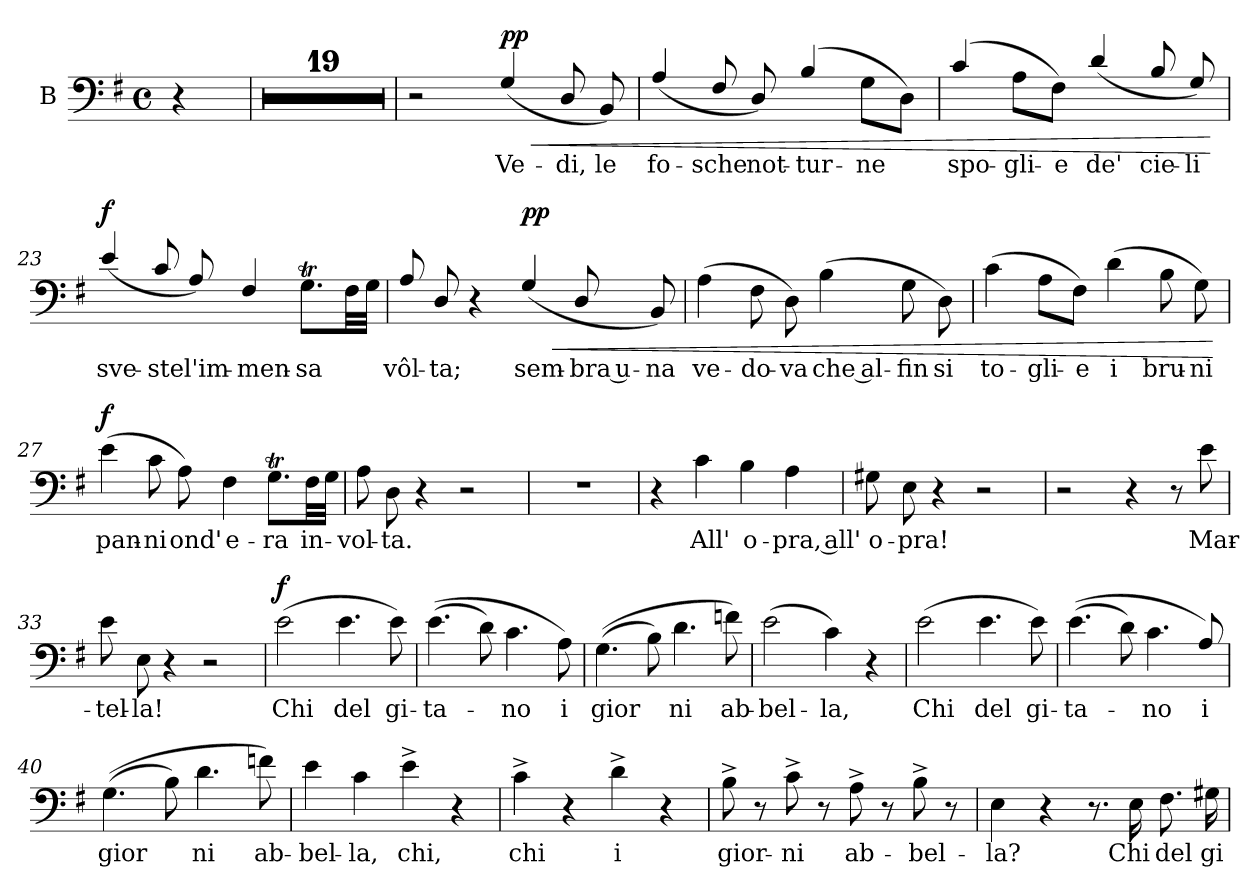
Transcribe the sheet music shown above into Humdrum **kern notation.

**kern	**text	**dynam
*part1	*part1	*part1
*staff1	*staff1	*staff1
*I"B	*	*
*I'B	*	*
*clefF4	*	*
*k[f#]	*	*
*M4/4	*	*
*met(c)	*	*
=	=	=
4r	.	.
=1	=1	=1
1r	.	.
=2	=2	=2
1r	.	.
=3	=3	=3
1r	.	.
=4	=4	=4
1r	.	.
!!LO:LB:g=z
=5	=5	=5
1r	.	.
=6	=6	=6
1r	.	.
=7	=7	=7
1r	.	.
!!LO:LB:g=z
=8	=8	=8
1r	.	.
=9	=9	=9
1r	.	.
=10	=10	=10
1r	.	.
!!LO:LB:g=z
=11	=11	=11
1r	.	.
=12	=12	=12
1r	.	.
=13	=13	=13
1r	.	.
!!LO:LB:g=z
=14	=14	=14
1r	.	.
=15	=15	=15
1r	.	.
=16	=16	=16
1r	.	.
!!LO:PB:g=z
=17	=17	=17
1r	.	.
=18	=18	=18
1r	.	.
!!LO:LB:g=z
=19	=19	=19
1r	.	.
=20	=20	=20
2r	.	.
!	!LO:LY:b	!LO:HP:b
!	!	!LO:DY:n=1:a
(>4G/	Ve-	< pp
!	!LO:LY:b	!
8D/	-di,	.
!	!LO:LY:b	!
8BB/)	le	.
=21	=21	=21
!	!LO:LY:b	!
(>4A/	fo-	.
!	!LO:LY:b	!
8F#/	-sche	.
!	!LO:LY:b	!
8D/)	not-	.
!	!LO:LY:b	!
(>4B/	-tur-	.
!	!LO:LY:b	!
8G\L	-ne	.
8D\J)	.	.
=22	=22	=22
!	!LO:LY:b	!
(>4c/	spo-	.
!	!LO:LY:b	!
8A\L	-gli-	.
!	!LO:LY:b	!
8F#\J)	-e	.
!	!LO:LY:b	!
(>4d/	de'	.
!	!LO:LY:b	!
8B/	cie-	.
!	!LO:LY:b	!
8G/)	-li	.
.	.	[
!!LO:LB:g=z
=23	=23	=23
!	!LO:LY:b	!LO:DY:a
(>4e/	sve-	f
!	!LO:LY:b	!
8c/	-ste	.
!	!LO:LY:b	!
8A/)	l'im-	.
!	!LO:LY:b	!
4F#/	-men-	.
!	!LO:LY:b	!
8.GT\L	-sa	.
32F#\LL	.	.
32G\JJJ	.	.
=24	=24	=24
!	!LO:LY:b	!
8A/	vôl-	.
!	!LO:LY:b	!
8D/	-ta;	.
4r	.	.
!	!LO:LY:b	!LO:HP:b
!	!	!LO:DY:n=1:a
(>4G/	sem-	< pp
!	!LO:LY:b	!
8D/	-bra u-	.
!	!LO:LY:b	!
8BB/)	-na	.
=25	=25	=25
!	!LO:LY:b	!
(>4A\	ve-	.
!	!LO:LY:b	!
8F#\	-do-	.
!	!LO:LY:b	!
8D\)	-va	.
!	!LO:LY:b	!
(>4B\	che al-	.
!	!LO:LY:b	!
8G\	-fin	.
!	!LO:LY:b	!
8D\)	si	.
=26	=26	=26
!	!LO:LY:b	!
(>4c\	to-	.
!	!LO:LY:b	!
8A\L	-gli-	.
!	!LO:LY:b	!
8F#\J)	-e	.
!	!LO:LY:b	!
(>4d\	i	.
!	!LO:LY:b	!
8B\	bru-	.
!	!LO:LY:b	!
8G\)	-ni	.
.	.	[
!!LO:PB:g=z
=27	=27	=27
!	!LO:LY:b	!LO:DY:a
(>4e\	pan-	f
!	!LO:LY:b	!
8c\	-ni	.
!	!LO:LY:b	!
8A\)	ond'	.
!	!LO:LY:b	!
4F#\	e-	.
!	!LO:LY:b	!
8.GT\L	-ra	.
!	!LO:LY:b	!
32F#\LL	in-	.
32G\JJJ	.	.
=28	=28	=28
!	!LO:LY:b	!
8A\	-vol-	.
!	!LO:LY:b	!
8D\	-ta.	.
4r	.	.
2r	.	.
=29	=29	=29
1r	.	.
!!LO:LB:g=z
=30	=30	=30
4r	.	.
!	!LO:LY:b	!
4c\	All'	.
!	!LO:LY:b	!
4B\	o-	.
!	!LO:LY:b	!
4A\	-pra, all'	.
=31	=31	=31
!	!LO:LY:b	!
8G#X\	o-	.
!	!LO:LY:b	!
8E\	-pra!	.
4r	.	.
2r	.	.
=32	=32	=32
2r	.	.
4r	.	.
8r	.	.
!	!LO:LY:b	!
8e\	Mar-	.
=33	=33	=33
!	!LO:LY:b	!
8e\	-tel-	.
!	!LO:LY:b	!
8E\	-la!	.
4r	.	.
2r	.	.
!!LO:LB:g=z
=34	=34	=34
!	!LO:LY:b	!LO:DY:a
(>2e\	Chi	f
!	!LO:LY:b	!
4.e\	del	.
!	!LO:LY:b	!
8e\)	gi-	.
=35	=35	=35
!	!LO:LY:b	!
(>(>4.e\	-ta-	.
8d\)	.	.
!	!LO:LY:b	!
4.c\	-no	.
!	!LO:LY:b	!
8A\)	i	.
=36	=36	=36
!	!LO:LY:b	!
(>(>4.G\	-gior	.
8B\)	.	.
!	!LO:LY:b	!
4.d\	ni	.
!	!LO:LY:b	!
8fn\)	ab-	.
=37	=37	=37
!	!LO:LY:b	!
(>2e\	-bel-	.
!	!LO:LY:b	!
4c\)	-la,	.
4r	.	.
!!LO:PB:g=z
=38	=38	=38
!	!LO:LY:b	!
(>2e\	Chi	.
!	!LO:LY:b	!
4.e\	del	.
!	!LO:LY:b	!
8e\)	gi-	.
=39	=39	=39
!	!LO:LY:b	!
(>(>4.e\	-ta-	.
8d\)	.	.
!	!LO:LY:b	!
4.c\	-no	.
!	!LO:LY:b	!
8A/)	i	.
=40	=40	=40
!	!LO:LY:b	!
(>(>4.G\	gior	.
8B\)	.	.
!	!LO:LY:b	!
4.d\	ni	.
!	!LO:LY:b	!
8fn\)	ab-	.
=41	=41	=41
!	!LO:LY:b	!
4e\	-bel-	.
!	!LO:LY:b	!
4c\	-la,	.
!	!LO:LY:b	!
4e^\	chi,	.
4r	.	.
=42	=42	=42
!	!LO:LY:b	!
4c^\	chi	.
4r	.	.
!	!LO:LY:b	!
4d^\	i	.
4r	.	.
=43	=43	=43
!	!LO:LY:b	!
8B^\	gior-	.
8r	.	.
!	!LO:LY:b	!
8c^\	-ni	.
8r	.	.
!	!LO:LY:b	!
8A^\	ab-	.
8r	.	.
!	!LO:LY:b	!
8B^\	-bel-	.
8r	.	.
!!LO:PB:g=z
=44	=44	=44
!	!LO:LY:b	!
4E\	-la?	.
4r	.	.
8.r	.	.
!	!LO:LY:b	!
16E\	Chi	.
!	!LO:LY:b	!
8.F#\	del	.
!	!LO:LY:b	!
16G#X\	gi-	.
=	=	=
*-	*-	*-
